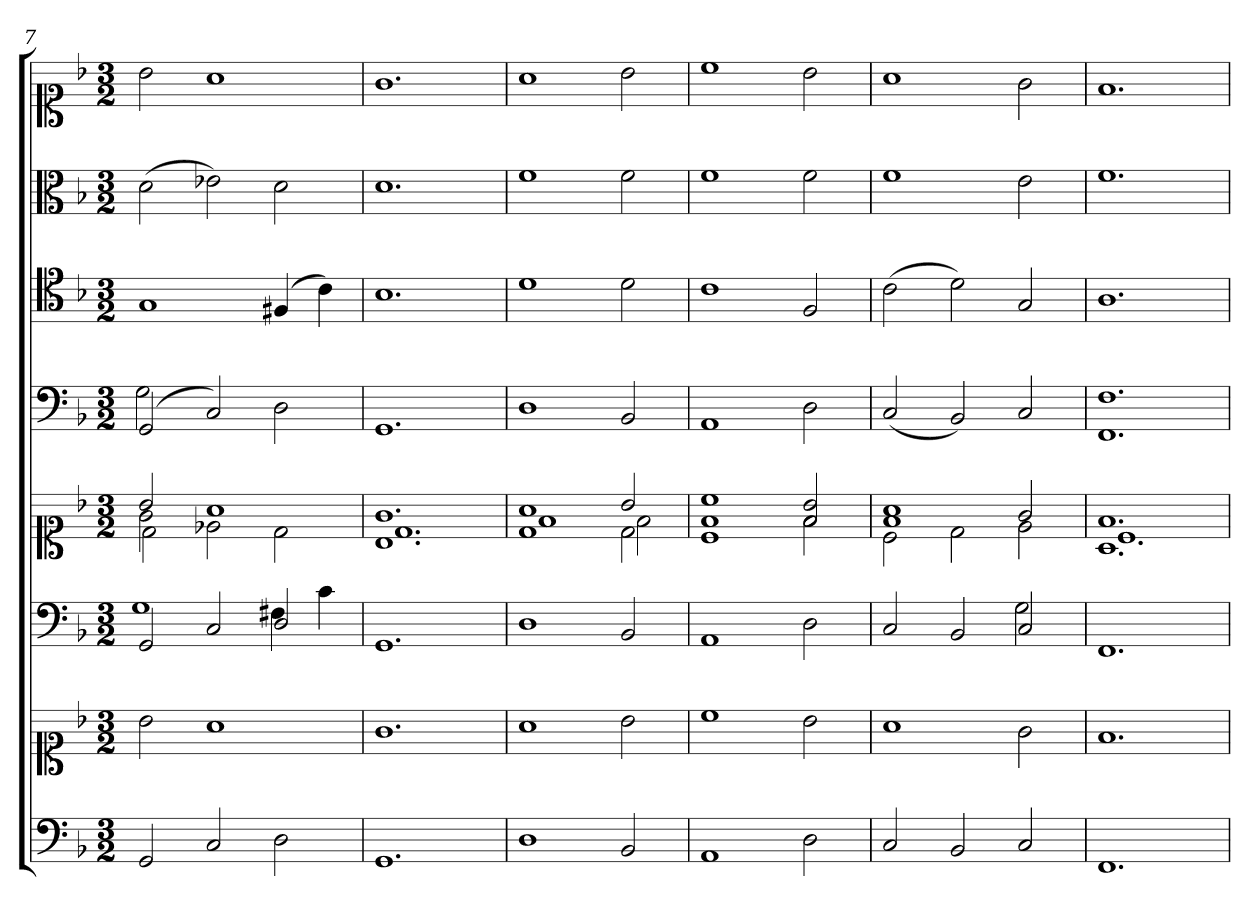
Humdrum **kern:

**kern	**kern	**kern	**kern	**kern	**kern	**kern	**kern
*part6	*part6	*part5	*part5	*part4	*part3	*part2	*part1
*staff8	*staff7	*staff6	*staff5	*staff4	*staff3	*staff2	*staff1
*clefF4	*clefC1	*clefF4	*clefC1	*clefF4	*clefC4	*clefC3	*clefC1
*k[b-]	*k[b-]	*k[b-]	*k[b-]	*k[b-]	*k[b-]	*k[b-]	*k[b-]
*F:	*F:	*F:	*F:	*F:	*F:	*F:	*F:
*M3/2	*M3/2	*M3/2	*M3/2	*M3/2	*M3/2	*M3/2	*M3/2
=7	=7	=7	=7	=7	=7	=7	=7
*	*	*^	*^	*^	*	*	*
*	*	*	*	*	*^	*	*	*	*	*
2GG	2b-	2GG	1G	2b-	2g	2d\	(2GG	2G	1G	(2d	2b-
2C	1a	2C	.	1a	2e-X	1ryy	2C)	1ryy	.	2e-X)	1a
2D	.	2D	4F#X	.	2d	.	2D	.	(4F#X	2d	.
.	.	.	4c	.	.	.	.	.	4c)	.	.
*	*	*v	*v	*	*	*	*v	*v	*	*	*
=8	=8	=8	=8	=8	=8	=8	=8	=8	=8
1.GG	1.g	1.GG	1.g	1.B-	1.d\	1.GG	1.B-	1.d	1.g
=9	=9	=9	=9	=9	=9	=9	=9	=9	=9
1D	1a	1D	1a	1d	1f\	1D	1d	1f	1a
2BB-	2b-	2BB-	2b-	2d	2f\	2BB-	2d	2f	2b-
=10	=10	=10	=10	=10	=10	=10	=10	=10	=10
1AA	1cc	1AA	1cc	1c	1f\	1AA	1c	1f	1cc
2D	2b-	2D	2b-	2f	2f/	2D	2F	2f	2b-
=11	=11	=11	=11	=11	=11	=11	=11	=11	=11
*	*	*^	*	*	*	*	*	*	*
2C	1a	2C	1ryy	1a	2c	1f\	(2C	(2c	1f	1a
2BB-	.	2BB-	.	.	2d	.	2BB-)	2d)	.	.
2C	2g	2C	2G	2g	2ryy	2e\	2C	2G	2e	2g
*	*	*v	*v	*	*	*	*	*	*	*
=12	=12	=12	=12	=12	=12	=12	=12	=12	=12
*	*	*	*	*	*	*^	*	*	*
1.FF	1.f	1.FF	1.f	1.A	1.c\	1.F	1.FF	1.A	1.f	1.f
*	*	*	*v	*v	*v	*	*	*	*	*
*	*	*	*	*v	*v	*	*	*
=	=	=	=	=	=	=	=
*-	*-	*-	*-	*-	*-	*-	*-
